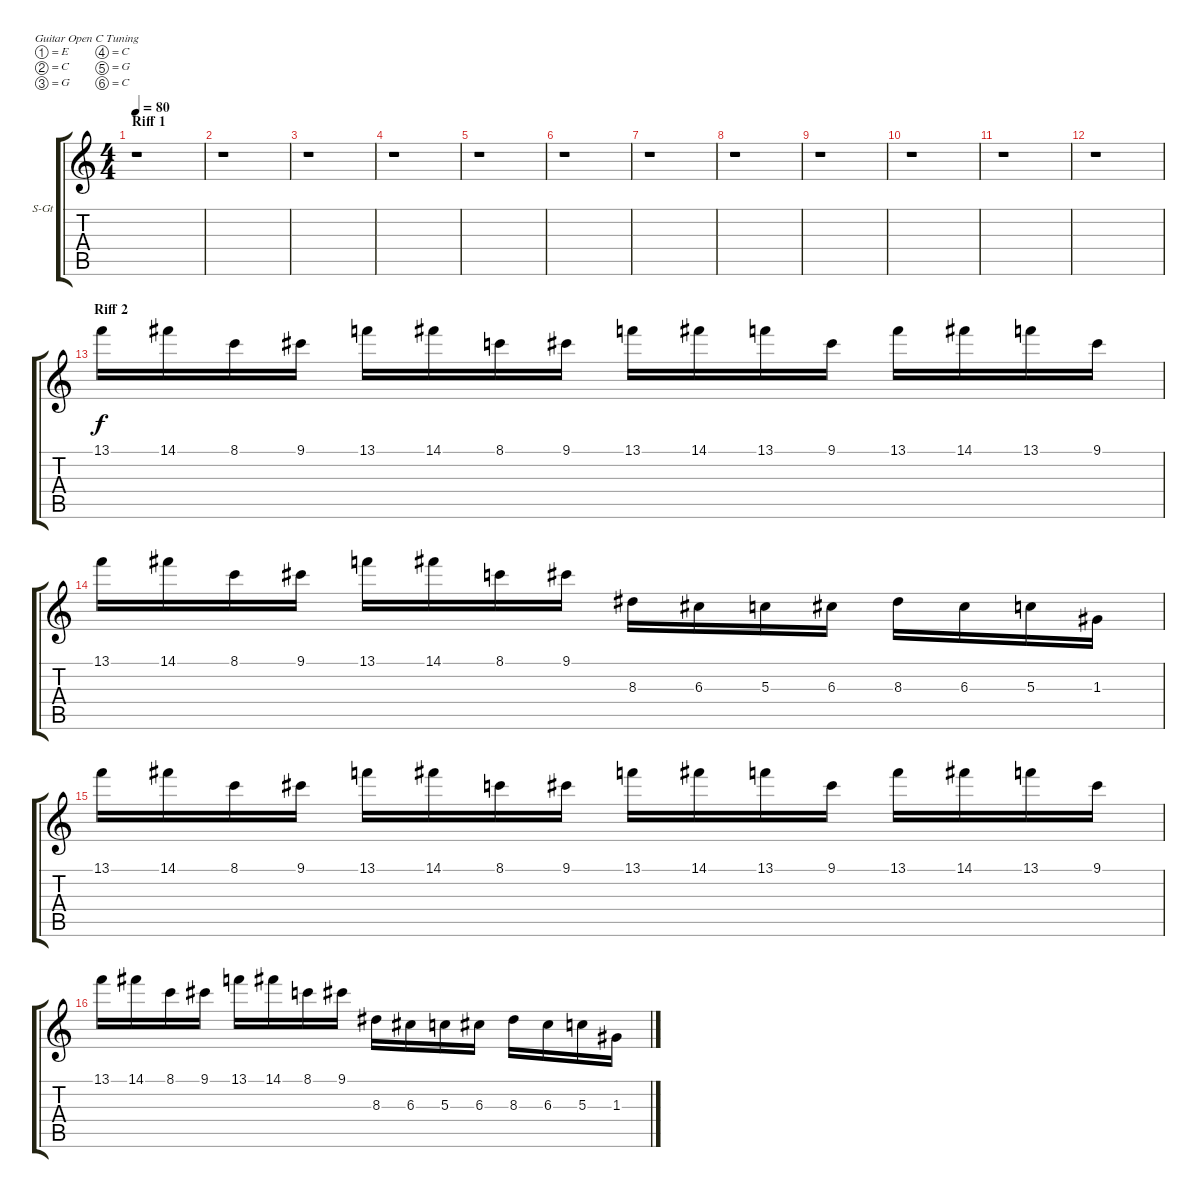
\bracketExtendMode groupsimilarinstruments
\firstSystemTrackNameOrientation horizontal
\otherSystemsTrackNameOrientation horizontal
\track ("Keyboards" "S-Gt") {instrument brightacousticpiano}
\staff {score tabs}
\tuning (E4 C4 G3 C3 G2 C2)
\displaytranspose 12
\ts (4 4)
\section ("" "Riff 1")
\tempo 80
\clef g2
\ks c
r.1{dy f instrument brightacousticpiano} |
r.1 |
r.1 |
r.1 |
r.1 |
r.1 |
r.1 |
r.1 |
r.1 |
r.1 |
r.1 |
r.1 |
\section ("" "Riff 2")
13.1.16 14.1.16 8.1.16 9.1.16 13.1.16 14.1.16 8.1.16 9.1.16 13.1.16 14.1.16 13.1.16 9.1.16 13.1.16 14.1.16 13.1.16 9.1.16 |
13.1.16 14.1.16 8.1.16 9.1.16 13.1.16 14.1.16 8.1.16 9.1.16 8.3.16 6.3.16 5.3.16 6.3.16 8.3.16 6.3.16 5.3.16 1.3.16 |
13.1.16 14.1.16 8.1.16 9.1.16 13.1.16 14.1.16 8.1.16 9.1.16 13.1.16 14.1.16 13.1.16 9.1.16 13.1.16 14.1.16 13.1.16 9.1.16 |
13.1.16 14.1.16 8.1.16 9.1.16 13.1.16 14.1.16 8.1.16 9.1.16 8.3.16 6.3.16 5.3.16 6.3.16 8.3.16 6.3.16 5.3.16 1.3.16
